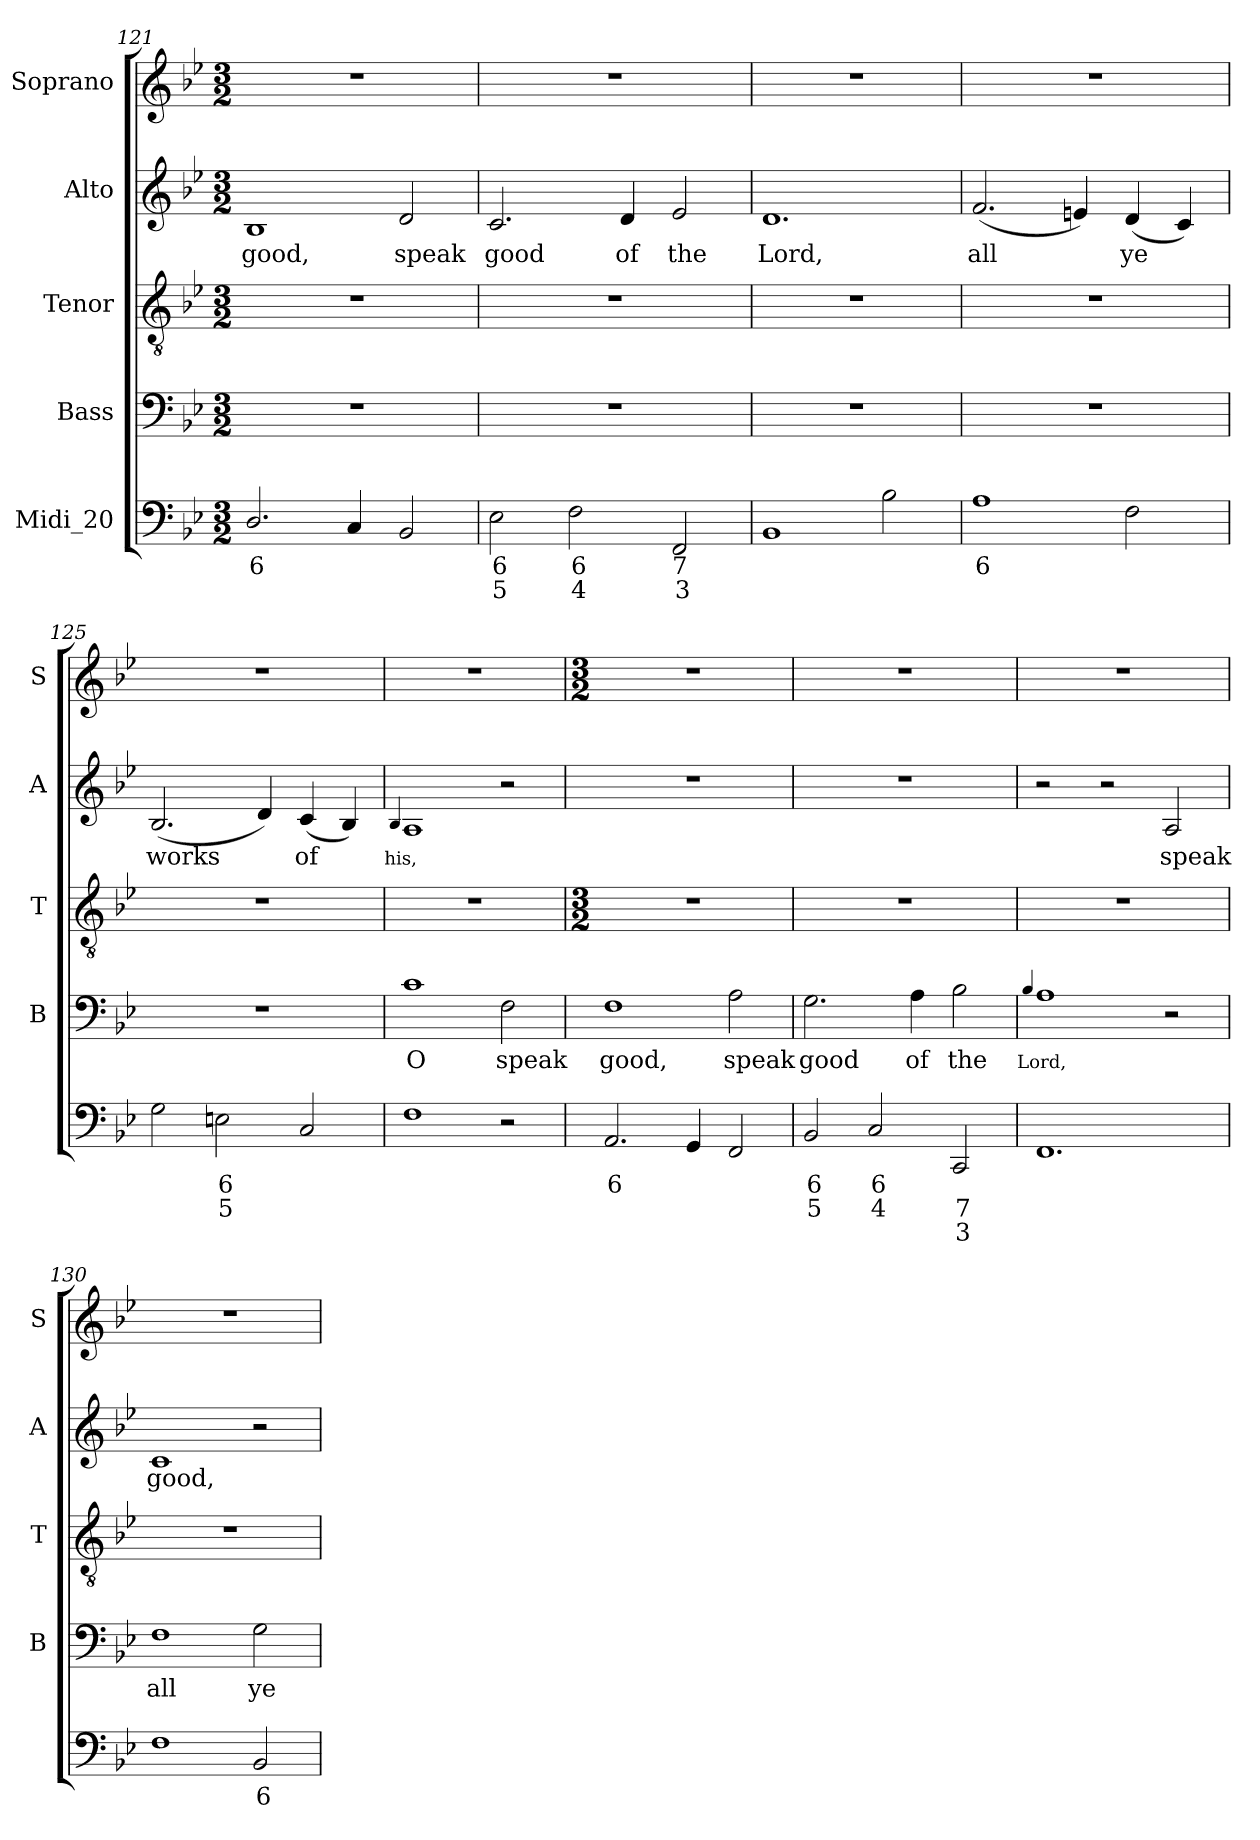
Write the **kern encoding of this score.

**kern	**text	**text	**text	**kern	**text	**kern	**kern	**text	**kern
*part5	*part5	*part5	*part5	*part4	*part4	*part3	*part2	*part2	*part1
*staff5	*staff5	*staff5	*staff5	*staff4	*staff4	*staff3	*staff2	*staff2	*staff1
*I"Midi_20	*	*	*	*I"Bass	*	*I"Tenor	*I"Alto	*	*I"Soprano
*	*	*	*	*I'B	*	*I'T	*I'A	*	*I'S
*clefF4	*	*	*	*clefF4	*	*clefGv2	*clefG2	*	*clefG2
*k[b-e-]	*	*	*	*k[b-e-]	*	*k[b-e-]	*k[b-e-]	*	*k[b-e-]
*B-:	*	*	*	*B-:	*	*B-:	*B-:	*	*B-:
*M3/2	*	*	*	*M3/2	*	*M3/2	*M3/2	*	*M3/2
=121	=121	=121	=121	=121	=121	=121	=121	=121	=121
!	!LO:LY:b	!	!	!LO:N:vis=1	!	!	!	!LO:LY:b	!
2.D/	6	.	.	1.r	.	1.r	1B-	good,	1.r
4C	.	.	.	.	.	.	.	.	.
!	!	!	!	!	!	!	!	!LO:LY:b	!
2BB-	.	.	.	.	.	.	2d	speak	.
=122	=122	=122	=122	=122	=122	=122	=122	=122	=122
!	!LO:LY:b	!LO:LY:b	!	!LO:N:vis=1	!	!	!	!LO:LY:b	!
2E-	6	5	.	1.r	.	1.r	2.c	good	1.r
!	!LO:LY:b	!LO:LY:b	!	!	!	!	!	!	!
2F	6	4	.	.	.	.	.	.	.
!	!	!	!	!	!	!	!	!LO:LY:b	!
.	.	.	.	.	.	.	4d	of	.
!	!LO:LY:b	!LO:LY:b	!	!	!	!	!	!LO:LY:b	!
2FF	7	3	.	.	.	.	2e-	the	.
=123	=123	=123	=123	=123	=123	=123	=123	=123	=123
!	!	!	!	!LO:N:vis=1	!	!	!	!LO:LY:b	!
1BB-	.	.	.	1.r	.	1.r	1.d	Lord,	1.r
2B-	.	.	.	.	.	.	.	.	.
=124	=124	=124	=124	=124	=124	=124	=124	=124	=124
!	!LO:LY:b	!	!	!LO:N:vis=1	!	!	!	!LO:LY:b	!
1A	6	.	.	1.r	.	1.r	(<2.f	all	1.r
.	.	.	.	.	.	.	4en)	.	.
!	!	!	!	!	!	!	!	!LO:LY:b	!
2F	.	.	.	.	.	.	(<4d	ye	.
.	.	.	.	.	.	.	4c/)	.	.
=125	=125	=125	=125	=125	=125	=125	=125	=125	=125
!	!	!	!	!LO:N:vis=1	!	!	!	!LO:LY:b	!
2G	.	.	.	1.r	.	1.r	(<2.B-	works	1.r
!	!LO:LY:b	!LO:LY:b	!	!	!	!	!	!	!
2En	6	5	.	.	.	.	.	.	.
.	.	.	.	.	.	.	4d)	.	.
!	!	!	!	!	!	!	!	!LO:LY:b	!
2C	.	.	.	.	.	.	(<4c/	of	.
.	.	.	.	.	.	.	4B-)	.	.
=126	=126	=126	=126	=126	=126	=126	=126	=126	=126
!	!	!	!	!	!	!	!	!LO:LY:b	!
.	.	.	.	.	.	.	4qqB-	his,	.
!	!	!	!	!	!LO:LY:b	!	!	!	!
1F	.	.	.	1c	O	1.r	1A	.	1.r
!	!	!	!	!	!LO:LY:b	!	!	!	!
2r	.	.	.	2F	speak	.	2r	.	.
!!LO:LB:g=z
=127	=127	=127	=127	=127	=127	=127	=127	=127	=127
*	*	*	*	*	*	*M3/2	*	*	*M3/2
!	!LO:LY:b	!	!	!	!LO:LY:b	!	!LO:N:vis=1	!	!
2.AA	6	.	.	1F	good,	1.r	1.r	.	1.r
4GG	.	.	.	.	.	.	.	.	.
!	!	!	!	!	!LO:LY:b	!	!	!	!
2FF	.	.	.	2A	speak	.	.	.	.
=128	=128	=128	=128	=128	=128	=128	=128	=128	=128
!	!LO:LY:b	!LO:LY:b	!	!	!LO:LY:b	!	!LO:N:vis=1	!	!
2BB-	6	5	.	2.G	good	1.r	1.r	.	1.r
!	!LO:LY:b	!LO:LY:b	!	!	!	!	!	!	!
2C	6	4	.	.	.	.	.	.	.
!	!	!	!	!	!LO:LY:b	!	!	!	!
.	.	.	.	4A	of	.	.	.	.
!	!	!LO:LY:b	!LO:LY:b	!	!LO:LY:b	!	!	!	!
2CC	.	7	3	2B-	the	.	.	.	.
=129	=129	=129	=129	=129	=129	=129	=129	=129	=129
!	!	!	!	!	!LO:LY:b	!	!	!	!
.	.	.	.	4qqB-/	Lord,	.	.	.	.
1.FF	.	.	.	1A	.	1.r	2r	.	1.r
.	.	.	.	.	.	.	2r	.	.
!	!	!	!	!	!	!	!	!LO:LY:b	!
.	.	.	.	2r	.	.	2A	speak	.
=130	=130	=130	=130	=130	=130	=130	=130	=130	=130
!	!	!	!	!	!LO:LY:b	!	!	!LO:LY:b	!
1F	.	.	.	1F	all	1.r	1c	good,	1.r
!	!LO:LY:b	!	!	!	!LO:LY:b	!	!	!	!
2BB-	6	.	.	2G	ye	.	2r	.	.
=	=	=	=	=	=	=	=	=	=
*-	*-	*-	*-	*-	*-	*-	*-	*-	*-
